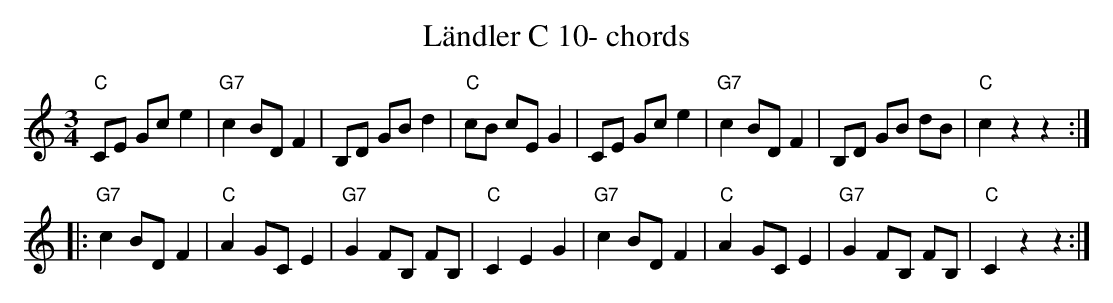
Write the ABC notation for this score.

X:1
T:L\"andler C 10- chords
M:3/4
L:1/8
K:Cmaj%%MIDI gchordon
"C"CE Gce2 | "G7"c2BDF2 | B,D GBd2 | "C"cB cEG2 | CE Gce2 | "G7"c2BDF2 | B,D GB dB | "C"c2z2z2 ::
"G7"c2BDF2 | "C"A2GCE2 | "G7"G2FB, FB, | "C"C2E2G2 | "G7"c2BDF2 | "C"A2GCE2 | "G7"G2FB, FB, | "C"C2z2z2 :|
